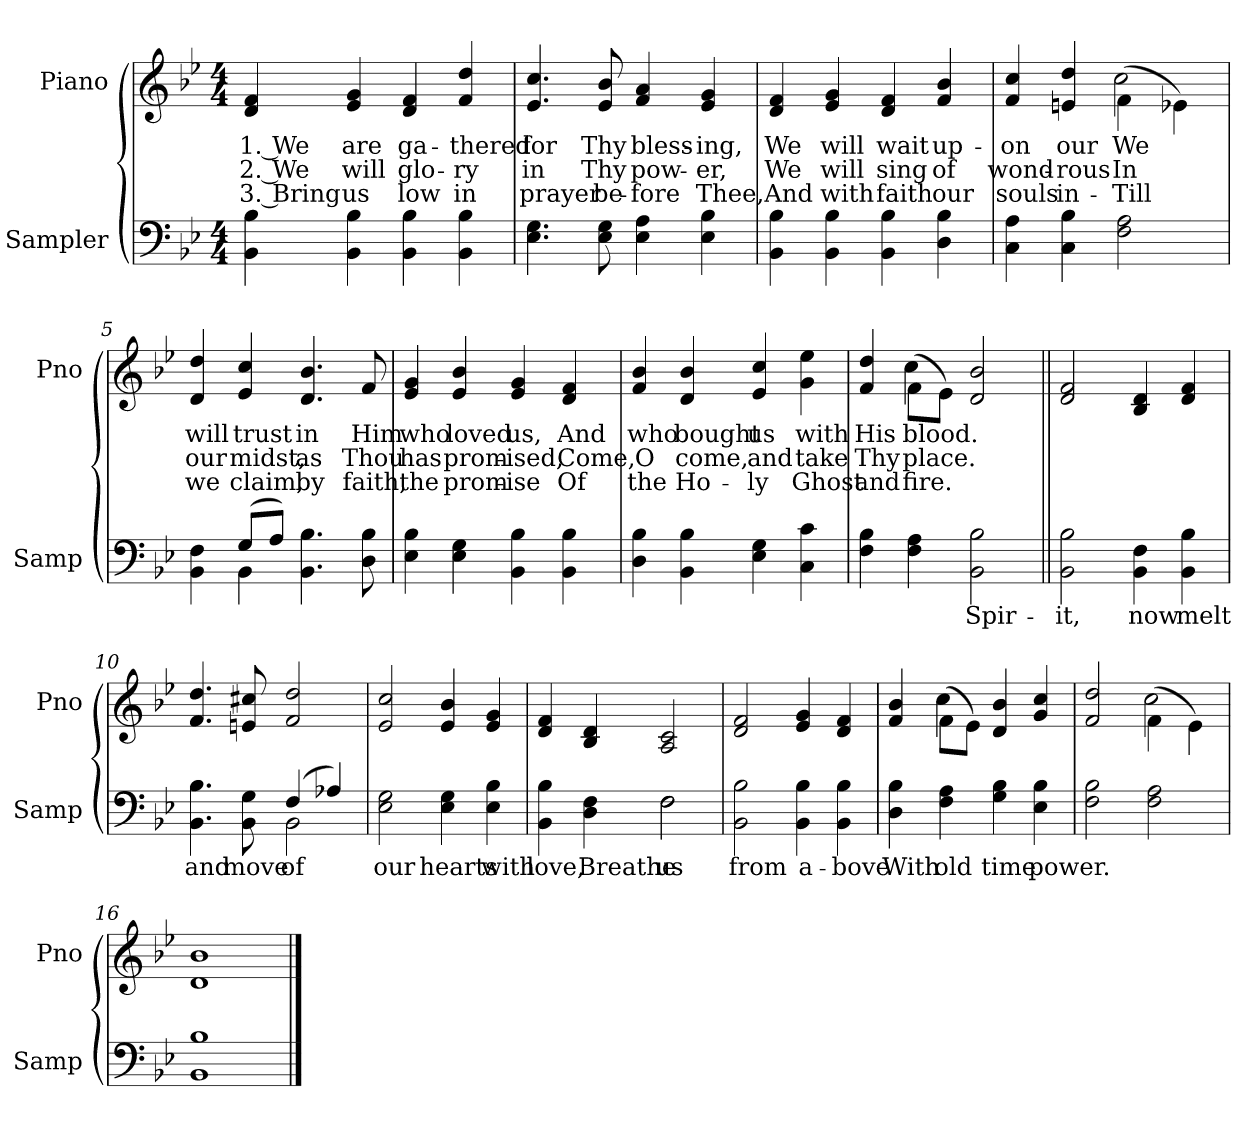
**kern	**text	**kern	**text	**text	**text
*part2	*part2	*part1	*part1	*part1	*part1
*staff2	*staff2	*staff1	*staff1	*staff1	*staff1
*I"Sampler	*	*I"Piano	*	*	*
*I'Samp	*	*I'Pno	*	*	*
*clefF4	*	*clefG2	*	*	*
*k[b-e-]	*	*k[b-e-]	*	*	*
*B-:	*	*B-:	*	*	*
*M4/4	*	*M4/4	*	*	*
=1	=1	=1	=1	=1	=1
4BB-\ 4B-\	.	4d/ 4f/	1. We	2. We	3. Bring
4BB-\ 4B-\	.	4e-/ 4g/	are	will	us
4BB-\ 4B-\	.	4d/ 4f/	ga-	glo-	low
4BB-\ 4B-\	.	4f/ 4dd/	-thered	-ry	in
=2	=2	=2	=2	=2	=2
4.E-\ 4.G\	.	4.e-/ 4.cc/	for	in	prayer
8E-\ 8G\	.	8e-/ 8b-/	Thy	Thy	be-
4E-\ 4A\	.	4f/ 4a/	bless-	pow-	-fore
4E-\ 4B-\	.	4e-/ 4g/	-ing,	-er,	Thee,
=3	=3	=3	=3	=3	=3
4BB-\ 4B-\	.	4d/ 4f/	We	We	And
4BB-\ 4B-\	.	4e-/ 4g/	will	will	with
4BB-\ 4B-\	.	4d/ 4f/	wait	sing	faith
4D\ 4B-\	.	4f/ 4b-/	up-	of	our
=4	=4	=4	=4	=4	=4
*	*	*^	*	*	*
4C\ 4A\	.	4f/ 4cc/	2ryy	-on	wond-	souls
4C\ 4B-\	.	4en/ 4dd/	.	our	-rous	in-
2F\ 2A\	.	(4f\	2cc	We	In	Till
.	.	4e-X\)	.	.	.	.
*	*	*v	*v	*	*	*
=5	=5	=5	=5	=5	=5
*^	*	*	*	*	*
4BB-\ 4F\	4ryy	.	4d/ 4dd/	will	our	we
(8G/L	4BB-	.	4e-/ 4cc/	trust	midst,	claim,
8A/J)	.	.	.	.	.	.
4.BB-\ 4.B-\	2ryy	.	4.d/ 4.b-/	in	as	by
8D\ 8B-\	.	.	8f/	Him	Thou	faith,
*v	*v	*	*	*	*	*
=6	=6	=6	=6	=6	=6
4E-\ 4B-\	.	4e-/ 4g/	who	has	the
4E-\ 4G\	.	4e-/ 4b-/	loved	prom-	prom-
4BB-\ 4B-\	.	4e-/ 4g/	us,	-ised,	-ise
4BB-\ 4B-\	.	4d/ 4f/	And	Come,	Of
=7	=7	=7	=7	=7	=7
4D\ 4B-\	.	4f/ 4b-/	who	O	the
4BB-\ 4B-\	.	4d/ 4b-/	bought	come,	Ho-
4E-\ 4G\	.	4e-/ 4cc/	us	and	-ly
4C\ 4c\	.	4g\ 4ee-\	with	take	Ghost
=8	=8	=8	=8	=8	=8
*	*	*^	*	*	*
4F\ 4B-\	.	4f/ 4dd/	4ryy	His	Thy	and
4F\ 4A\	.	(8f\L	4cc	blood.	place.	fire.
.	.	8e-\J)	.	.	.	.
2BB-\ 2B-\	Spir-	2d/ 2b-/	2ryy	.	.	.
=9||	=9||	=9||	=9||	=9||	=9||	=9||
!	!	!LO:TX:t=Refrain	!	!	!	!
*	*	*v	*v	*	*	*
2BB-\ 2B-\	-it,	2d/ 2f/	.	.	.
4BB-\ 4F\	now	4B-/ 4d/	.	.	.
4BB-\ 4B-\	melt	4d/ 4f/	.	.	.
=10	=10	=10	=10	=10	=10
*^	*	*	*	*	*
4.BB-\ 4.B-\	2ryy	and	4.f/ 4.dd/	.	.	.
8BB-\ 8G\	.	move	8en/ 8cc#X/	.	.	.
(4F/	2BB-	of	2f/ 2dd/	.	.	.
4A-X/)	.	.	.	.	.	.
*v	*v	*	*	*	*	*
=11	=11	=11	=11	=11	=11
2E-\ 2G\	our	2e-/ 2cc/	.	.	.
4E-\ 4G\	hearts	4e-/ 4b-/	.	.	.
4E-\ 4B-\	with	4e-/ 4g/	.	.	.
=12	=12	=12	=12	=12	=12
*^	*	*	*	*	*
4BB-\ 4B-\	2ryy	love,	4d/ 4f/	.	.	.
4D\ 4F\	.	Breathe	4B-/ 4d/	.	.	.
2F\	2F	us	2A/ 2c/	.	.	.
*v	*v	*	*	*	*	*
=13	=13	=13	=13	=13	=13
2BB-\ 2B-\	from	2d/ 2f/	.	.	.
4BB-\ 4B-\	a-	4e-/ 4g/	.	.	.
4BB-\ 4B-\	-bove	4d/ 4f/	.	.	.
=14	=14	=14	=14	=14	=14
*	*	*^	*	*	*
4D\ 4B-\	With	4f/ 4b-/	4ryy	.	.	.
4F\ 4A\	old	(8f\L	4cc	.	.	.
.	.	8e-\J)	.	.	.	.
4G\ 4B-\	time	4d/ 4b-/	2ryy	.	.	.
4E-\ 4B-\	power.	4g/ 4cc/	.	.	.	.
=15	=15	=15	=15	=15	=15	=15
2F\ 2B-\	.	2f/ 2dd/	2ryy	.	.	.
2F\ 2A\	.	(4f\	2cc	.	.	.
.	.	4e-\)	.	.	.	.
*	*	*v	*v	*	*	*
=16	=16	=16	=16	=16	=16
1BB-\ 1B-\	.	1d/ 1b-/	.	.	.
==	==	==	==	==	==
*-	*-	*-	*-	*-	*-
